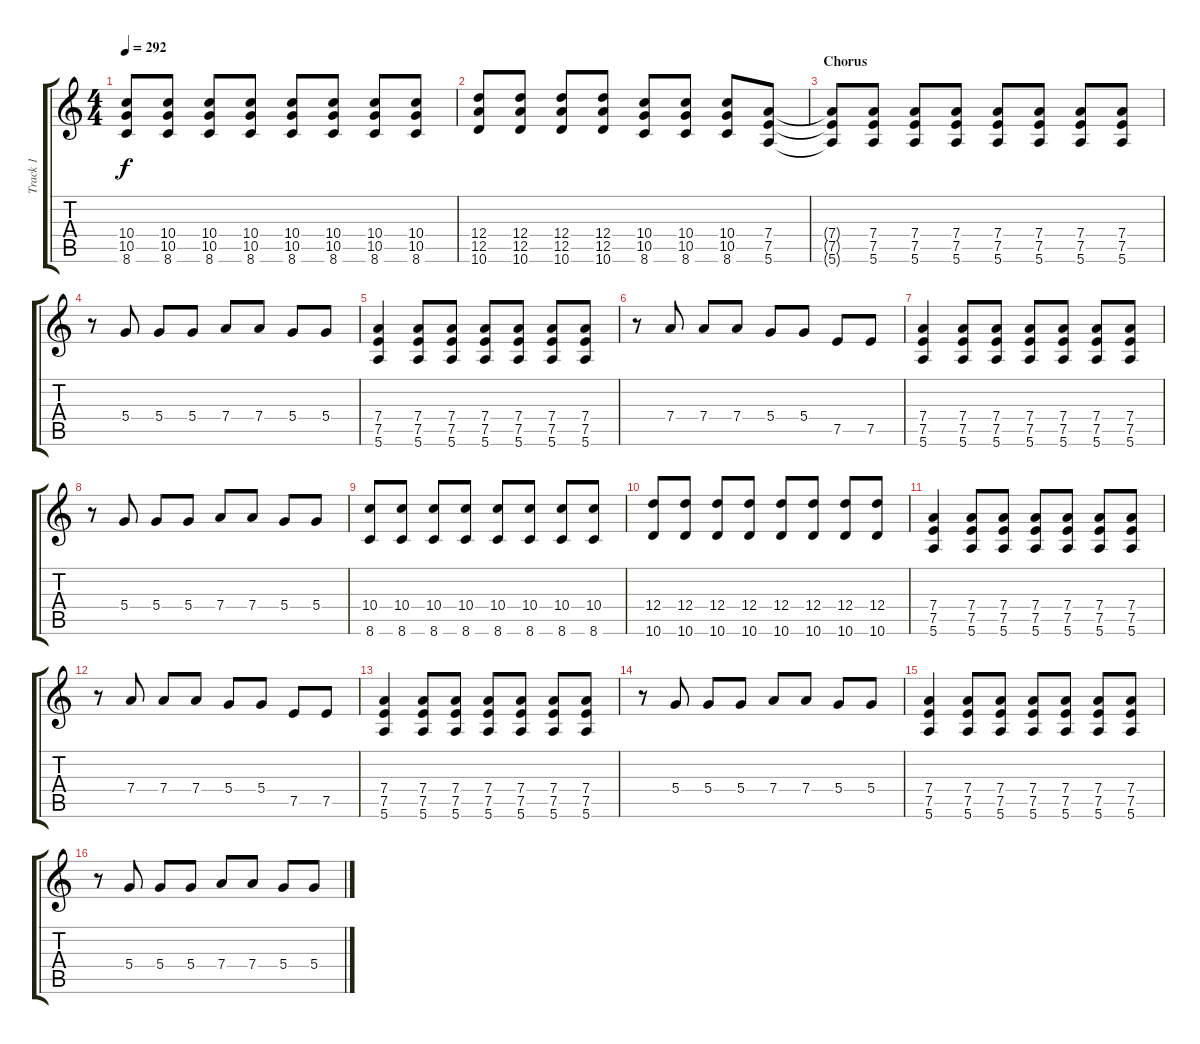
\track ("Track 1" "Track 1") {instrument distortionguitar}
\staff {score tabs}
\tuning (E4 B3 G3 D3 A2 E2) {hide}
\ts (4 4)
\tempo 292
\clef g2
\ks c
(10.4 10.5 8.6).8{dy f} (10.4 10.5 8.6).8 (10.4 10.5 8.6).8 (10.4 10.5 8.6).8 (10.4 10.5 8.6).8 (10.4 10.5 8.6).8 (10.4 10.5 8.6).8 (10.4 10.5 8.6).8 |
(12.4 12.5 10.6).8 (12.4 12.5 10.6).8 (12.4 12.5 10.6).8 (12.4 12.5 10.6).8 (10.4 10.5 8.6).8 (10.4 10.5 8.6).8 (10.4 10.5 8.6).8 (7.4 7.5 5.6).8 |
\section ("" "Chorus")
(7.4{t} 7.5{t} 5.6{t}).8 (7.4 7.5 5.6).8 (7.4 7.5 5.6).8 (7.4 7.5 5.6).8 (7.4 7.5 5.6).8 (7.4 7.5 5.6).8 (7.4 7.5 5.6).8 (7.4 7.5 5.6).8 |
r.8 5.4.8 5.4.8 5.4.8 7.4.8 7.4.8 5.4.8 5.4.8 |
(7.4 7.5 5.6).4 (7.4 7.5 5.6).8 (7.4 7.5 5.6).8 (7.4 7.5 5.6).8 (7.4 7.5 5.6).8 (7.4 7.5 5.6).8 (7.4 7.5 5.6).8 |
r.8 7.4.8 7.4.8 7.4.8 5.4.8 5.4.8 7.5.8 7.5.8 |
(7.4 7.5 5.6).4 (7.4 7.5 5.6).8 (7.4 7.5 5.6).8 (7.4 7.5 5.6).8 (7.4 7.5 5.6).8 (7.4 7.5 5.6).8 (7.4 7.5 5.6).8 |
r.8 5.4.8 5.4.8 5.4.8 7.4.8 7.4.8 5.4.8 5.4.8 |
(10.4 8.6).8 (10.4 8.6).8 (10.4 8.6).8 (10.4 8.6).8 (10.4 8.6).8 (10.4 8.6).8 (10.4 8.6).8 (10.4 8.6).8 |
(12.4 10.6).8 (12.4 10.6).8 (12.4 10.6).8 (12.4 10.6).8 (12.4 10.6).8 (12.4 10.6).8 (12.4 10.6).8 (12.4 10.6).8 |
(7.4 7.5 5.6).4 (7.4 7.5 5.6).8 (7.4 7.5 5.6).8 (7.4 7.5 5.6).8 (7.4 7.5 5.6).8 (7.4 7.5 5.6).8 (7.4 7.5 5.6).8 |
r.8 7.4.8 7.4.8 7.4.8 5.4.8 5.4.8 7.5.8 7.5.8 |
(7.4 7.5 5.6).4 (7.4 7.5 5.6).8 (7.4 7.5 5.6).8 (7.4 7.5 5.6).8 (7.4 7.5 5.6).8 (7.4 7.5 5.6).8 (7.4 7.5 5.6).8 |
r.8 5.4.8 5.4.8 5.4.8 7.4.8 7.4.8 5.4.8 5.4.8 |
(7.4 7.5 5.6).4 (7.4 7.5 5.6).8 (7.4 7.5 5.6).8 (7.4 7.5 5.6).8 (7.4 7.5 5.6).8 (7.4 7.5 5.6).8 (7.4 7.5 5.6).8 |
r.8 5.4.8 5.4.8 5.4.8 7.4.8 7.4.8 5.4.8 5.4.8
